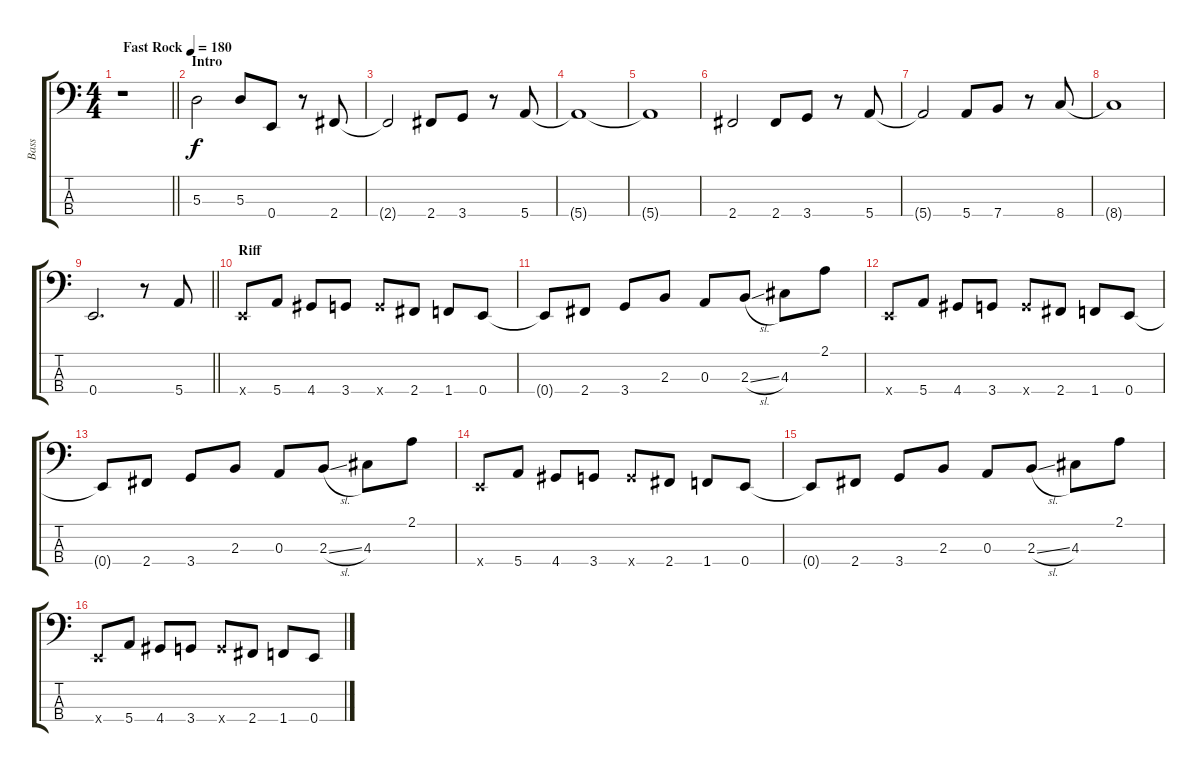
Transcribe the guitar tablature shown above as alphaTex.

\track ("Bass" "Bass") {instrument slapbass1}
\staff {score tabs}
\tuning (G2 D2 A1 E1) {hide}
\ts (4 4)
\tempo (180 "Fast Rock")
\clef f4
\barLineRight lightlight
\ks c
r.1{dy f instrument slapbass1} |
\section ("" "Intro")
5.3.2 5.3.8 0.4.8 r.8 2.4.8 |
2.4{t}.2 2.4.8 3.4.8 r.8 5.4.8 |
5.4{t}.1 |
5.4{t}.1 |
2.4.2 2.4.8 3.4.8 r.8 5.4.8 |
5.4{t}.2 5.4.8 7.4.8 r.8 8.4.8 |
8.4{t}.1 |
\barLineRight lightlight
0.4.2{d} r.8 5.4.8 |
\section ("" "Riff")
0.4{x}.8 5.4.8 4.4.8 3.4.8 3.4{x}.8 2.4.8 1.4.8 0.4.8 |
0.4{t}.8 2.4.8 3.4.8 2.3.8 0.3.8 2.3{sl}.8 4.3.8 2.1.8 |
0.4{x}.8 5.4.8 4.4.8 3.4.8 3.4{x}.8 2.4.8 1.4.8 0.4.8 |
0.4{t}.8 2.4.8 3.4.8 2.3.8 0.3.8 2.3{sl}.8 4.3.8 2.1.8 |
0.4{x}.8 5.4.8 4.4.8 3.4.8 3.4{x}.8 2.4.8 1.4.8 0.4.8 |
0.4{t}.8 2.4.8 3.4.8 2.3.8 0.3.8 2.3{sl}.8 4.3.8 2.1.8 |
0.4{x}.8 5.4.8 4.4.8 3.4.8 3.4{x}.8 2.4.8 1.4.8 0.4.8
